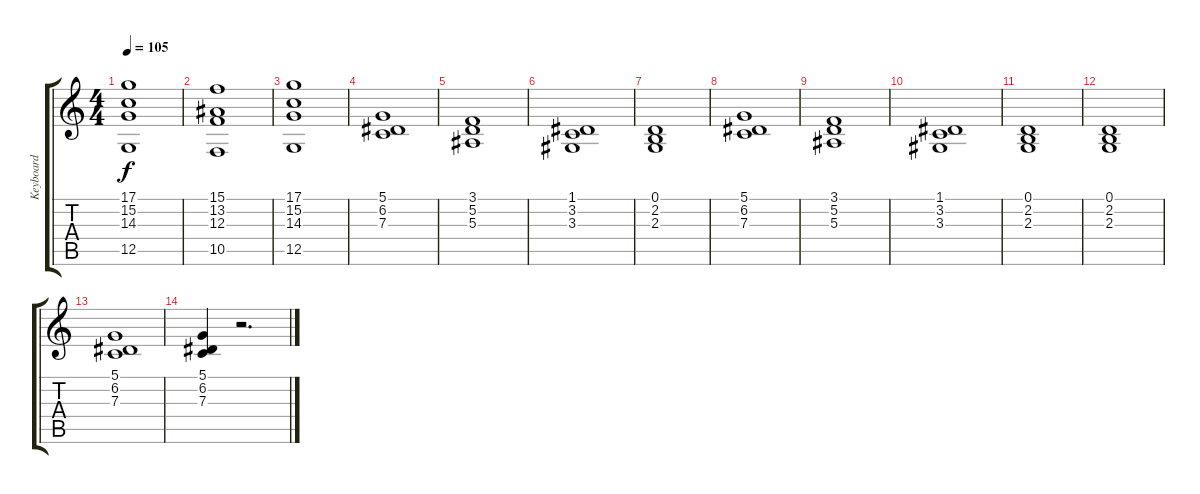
\track ("Keyboard" "Keyboard") {instrument clarinet}
\staff {score tabs}
\tuning (D4 A3 F3 C3 G2 D2) {hide}
\ts (4 4)
\tempo 105
\clef g2
\ks c
(17.1 15.2 14.3 12.5).1{dy f} |
(15.1 13.2 12.3 10.5).1 |
(17.1 15.2 14.3 12.5).1 |
(5.1 6.2 7.3).1{instrument stringensemble1} |
(3.1 5.2 5.3).1 |
(1.1 3.2 3.3).1 |
(0.1 2.2 2.3).1 |
(5.1 6.2 7.3).1 |
(3.1 5.2 5.3).1 |
(1.1 3.2 3.3).1 |
(0.1 2.2 2.3).1 |
(0.1 2.2 2.3).1 |
(5.1 6.2 7.3).1 |
(5.1 6.2 7.3).4 r.2{d}
